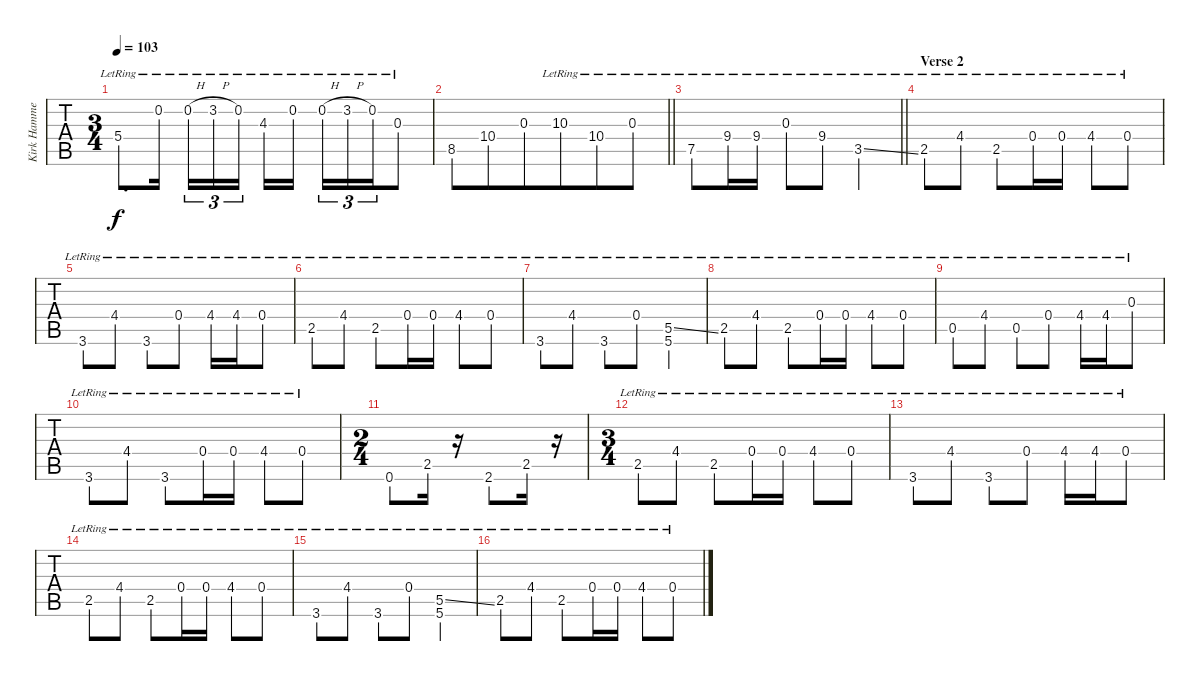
\track ("Kirk Hammett" "Kirk Hamme") {instrument electricguitarjazz}
\staff {tabs}
\tuning (E4 B3 G3 D3 A2 E2) {hide}
\ts (3 4)
\tempo 103
\clef g2
\ks c
5.4{lr}.8{d dy f} 0.2{lr}.16 0.2{h lr}.16{tu (3 2)} 3.2{h lr}.16{tu (3 2)} 0.2{lr}.16{tu (3 2) beam splitsecondary} 4.3{lr}.16{beam merge} 0.2{lr}.16 0.2{h lr}.16{tu (3 2) beam merge} 3.2{h lr}.16{tu (3 2) beam merge} 0.2{lr}.16{tu (3 2) beam merge} 0.3{lr}.8 |
\barLineRight lightlight
8.5.8 10.4.8{beam merge} 0.3.8 10.3{lr}.8{beam merge} 10.4{lr}.8 0.3{lr}.8 |
\barLineRight lightlight
7.5{lr}.8 9.4{lr}.16 9.4{lr}.16 0.3{lr}.8 9.4{lr}.8 3.5{ss lr}.4 |
\section ("" "Verse 2")
2.5{lr}.8 4.4{lr}.8 2.5{lr}.8 0.4{lr}.16 0.4{lr}.16 4.4{lr}.8 0.4{lr}.8 |
3.6{lr}.8 4.4{lr}.8 3.6{lr}.8 0.4{lr}.8 4.4{lr}.16 4.4{lr}.16 0.4{lr}.8 |
2.5{lr}.8 4.4{lr}.8 2.5{lr}.8 0.4{lr}.16 0.4{lr}.16 4.4{lr}.8 0.4{lr}.8 |
3.6{lr}.8 4.4{lr}.8 3.6{lr}.8 0.4{lr}.8 (5.5{ss lr} 5.6{lr}).4 |
2.5{lr}.8 4.4{lr}.8 2.5{lr}.8 0.4{lr}.16 0.4{lr}.16 4.4{lr}.8 0.4{lr}.8 |
0.5{lr}.8 4.4{lr}.8 0.5{lr}.8 0.4{lr}.8 4.4{lr}.16 4.4{lr}.16 0.3{lr}.8 |
3.6{lr}.8 4.4{lr}.8 3.6{lr}.8 0.4{lr}.16 0.4{lr}.16 4.4{lr}.8 0.4{lr}.8 |
\ts (2 4)
0.6.8 2.5.16 r.16 2.6.8 2.5.16 r.16 |
\ts (3 4)
2.5{lr}.8 4.4{lr}.8 2.5{lr}.8 0.4{lr}.16 0.4{lr}.16 4.4{lr}.8 0.4{lr}.8 |
3.6{lr}.8 4.4{lr}.8 3.6{lr}.8 0.4{lr}.8 4.4{lr}.16 4.4{lr}.16 0.4{lr}.8 |
2.5{lr}.8 4.4{lr}.8 2.5{lr}.8 0.4{lr}.16 0.4{lr}.16 4.4{lr}.8 0.4{lr}.8 |
3.6{lr}.8 4.4{lr}.8 3.6{lr}.8 0.4{lr}.8 (5.5{ss lr} 5.6{lr}).4 |
2.5{lr}.8 4.4{lr}.8 2.5{lr}.8 0.4{lr}.16 0.4{lr}.16 4.4{lr}.8 0.4{lr}.8
